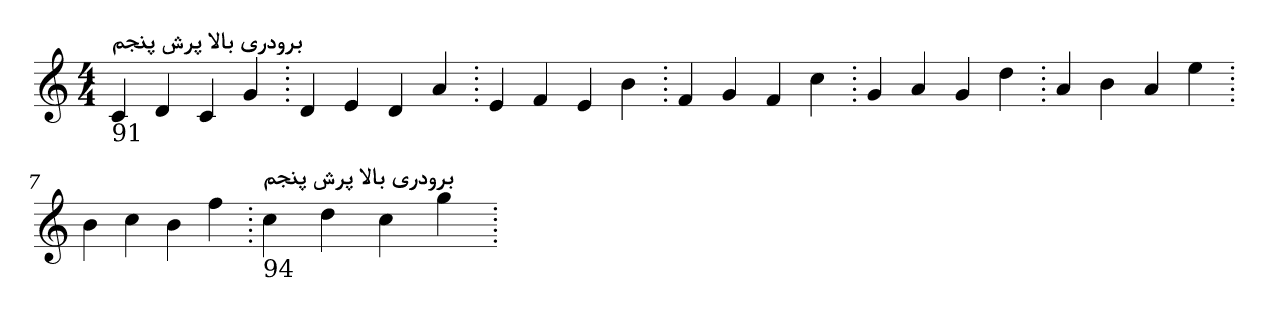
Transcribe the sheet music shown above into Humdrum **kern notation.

**kern
*part1
*staff1
!!LO:LB:g=z
*clefG2
*k[]
*C:
*M4/4
=1
!LO:TX:b:t=91
!LO:TX:a:t=برودری بالا پرش پنجم
4ci/
4di/
4ci/
4gi/
=2.
*k[]
*C:
4di/
4ei/
4di/
4ai/
=3.
*k[]
*C:
4ei/
4fi/
4ei/
4bi\
=4.
*k[]
*C:
4fi/
4gi/
4fi/
4cci\
!!LO:LB:g=z
=5.
*k[]
*C:
4gi/
4ai/
4gi/
4ddi\
=6.
*k[]
*C:
4ai/
4bi\
4ai/
4eei\
=7.
*k[]
*C:
4bi\
4cci\
4bi\
4ffi\
!!LO:LB:g=z
=8.
*k[]
*C:
!LO:TX:b:t=94
!LO:TX:a:t=برودری بالا پرش پنجم
4cci\
4ddi\
4cci\
4ggi\
=.
*-
